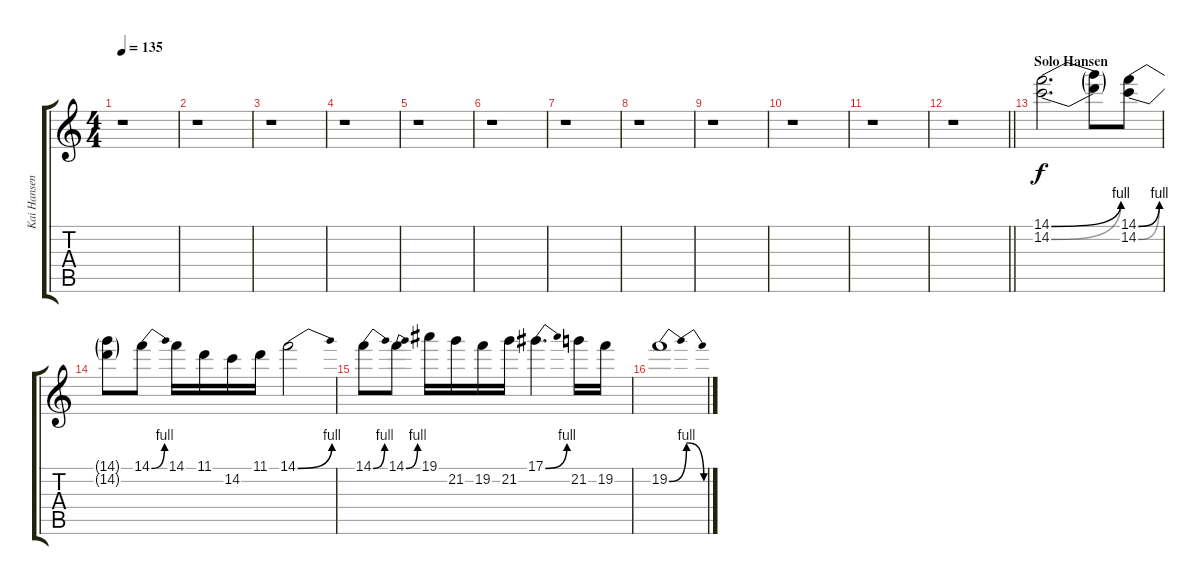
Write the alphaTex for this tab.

\track ("Kai Hansen" "Kai Hansen") {instrument distortionguitar}
\staff {score tabs}
\tuning (Eb4 Bb3 Gb3 Db3 Ab2 Eb2) {hide}
\ts (4 4)
\tempo 135
\clef g2
\ks c
r.1{dy f} |
r.1 |
r.1 |
r.1 |
r.1 |
r.1 |
r.1 |
r.1 |
r.1 |
r.1 |
r.1 |
\barLineRight lightlight
r.1 |
\section ("" "Solo Hansen")
(14.1{be (bend 0 0 60 4)} 14.2{be (bend 0 0 60 4)}).2{d} (14.1{t} 14.2{t}).8 (14.1{be (bend 0 0 60 4)} 14.2{be (bend 0 0 60 4)}).8 |
(14.1{t} 14.2{t}).8 14.1{be (bend 0 0 60 4)}.8 14.1.16 11.1.16 14.2.16 11.1.16 14.1{be (bend 0 0 60 4)}.2 |
14.1{be (bend 0 0 60 4)}.8 14.1{be (bend 0 0 60 4)}.8 19.1.16 21.2.16 19.2.16 21.2.16 17.1{be (bend 0 0 60 4)}.4{d} 21.2.16 19.2.16 |
19.2{be (bendrelease 0 0 5 4 35 4 60 0)}.1
